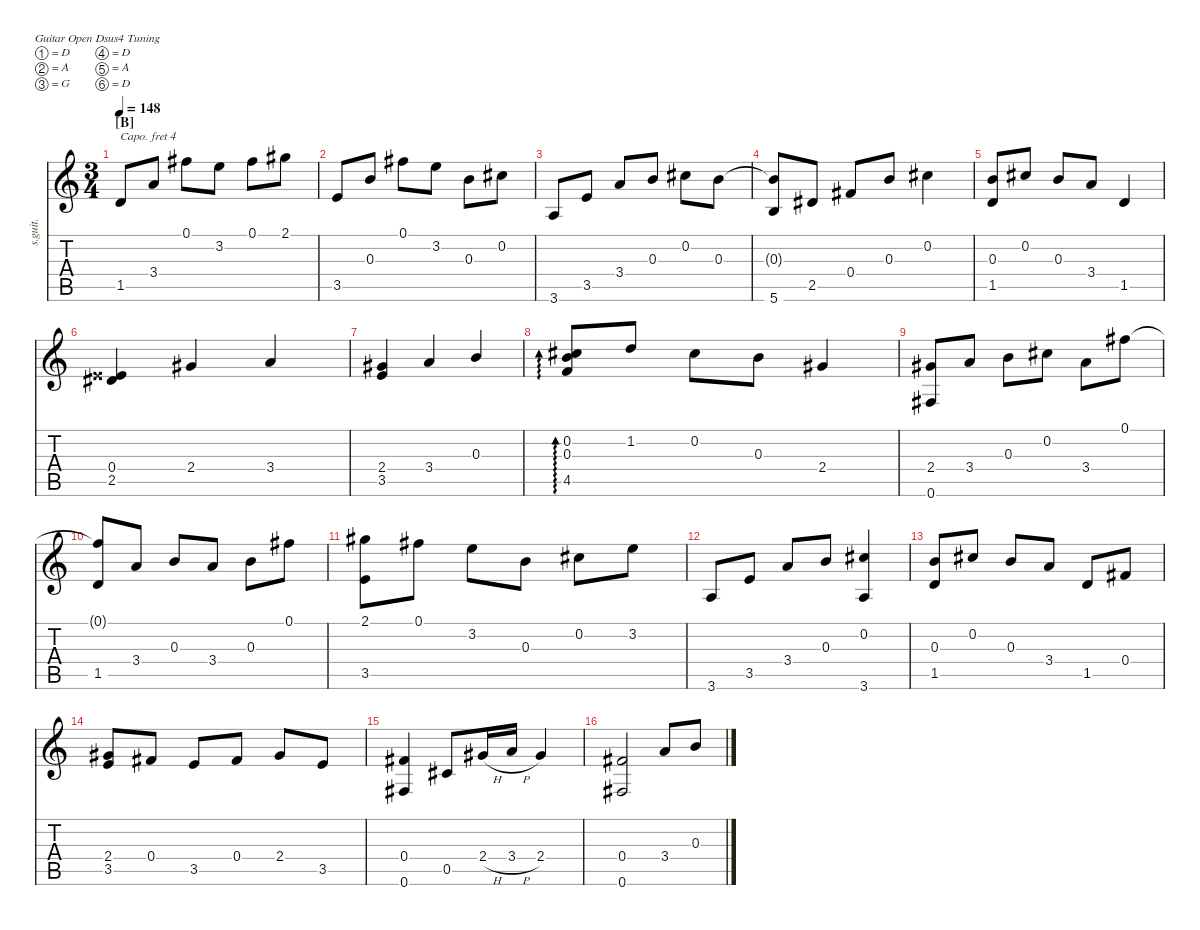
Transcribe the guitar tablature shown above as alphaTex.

\defaultSystemsLayout 4
\hideDynamics
\bracketExtendMode nobrackets
\track ("Steel Guitar" "s.guit.") {defaultSystemsLayout 4 instrument acousticguitarsteel}
\staff {score tabs}
\capo 4
\tuning (D4 A3 G3 D3 A2 D2)
\ts (3 4)
\section ("B" "")
\tempo 148
\clef g2
\ks c
1.5.8{dy mf beam Up} 3.4.8{beam Up} 0.1{acc #}.8{beam Down} 3.2.8{beam Down} 0.1{acc #}.8{beam Down} 2.1{acc #}.8{beam Down} |
3.5.8{beam Up} 0.3.8{beam Up} 0.1{acc #}.8{beam Down} 3.2.8{beam Down} 0.3.8{beam Down} 0.2{acc #}.8{beam Down} |
3.6.8{beam Up} 3.5.8{beam Up} 3.4.8{beam Up} 0.3.8{beam Up} 0.2{acc #}.8{beam Down} 0.3.8{beam Down} |
(5.6 0.3{t}).8{beam Up} 2.5{acc #}.8{beam Up} 0.4{acc #}.8{beam Up} 0.3.8{beam Up} 0.2{acc #}.4{beam Down} |
(1.5 0.3).8{beam Up} 0.2{acc #}.8{beam Up} 0.3.8{beam Up} 3.4.8{beam Up} 1.5.4{beam Up} |
(2.5{acc #} 0.4{acc x}).4{beam Up} 2.4{acc #}.4{beam Up} 3.4.4{beam Up} |
(2.4{acc #} 3.5).4{beam Up} 3.4.4{beam Up} 0.3.4{beam Up} |
(0.2{acc #} 0.3 4.5).8{ad 0 beam Up} 1.2.8{beam Up} 0.2{acc #}.8{beam Down} 0.3.8{beam Down} 2.4{acc #}.4{beam Up} |
(2.4{acc #} 0.6{acc #}).8{beam Up} 3.4.8{beam Up} 0.3.8{beam Down} 0.2{acc #}.8{beam Down} 3.4.8{beam Down} 0.1{acc #}.8{beam Down} |
(0.1{t acc #} 1.5).8{beam Up} 3.4.8{beam Up} 0.3.8{beam Up} 3.4.8{beam Up} 0.3.8{beam Down} 0.1{acc #}.8{beam Down} |
(2.1{acc #} 3.5).8{beam Down} 0.1{acc #}.8{beam Down} 3.2.8{beam Down} 0.3.8{beam Down} 0.2{acc #}.8{beam Down} 3.2.8{beam Down} |
3.6.8{beam Up} 3.5.8{beam Up} 3.4.8{beam Up} 0.3.8{beam Up} (0.2{acc #} 3.6).4{beam Up} |
(0.3 1.5).8{beam Up} 0.2{acc #}.8{beam Up} 0.3.8{beam Up} 3.4.8{beam Up} 1.5.8{beam Up} 0.4{acc #}.8{beam Up} |
(2.4{acc #} 3.5).8{beam Up} 0.4{acc #}.8{beam Up} 3.5.8{beam Up} 0.4{acc #}.8{beam Up} 2.4{acc #}.8{beam Up} 3.5.8{beam Up} |
(0.4{acc #} 0.6{acc #}).4{beam Up} 0.5{acc #}.8{beam Up} 2.4{h acc #}.16{beam Up} 3.4{h}.16{beam Up} 2.4{acc #}.4{beam Up} |
(0.4{acc #} 0.6{acc #}).2{beam Up} 3.4.8{beam Up} 0.3.8{beam Up}
